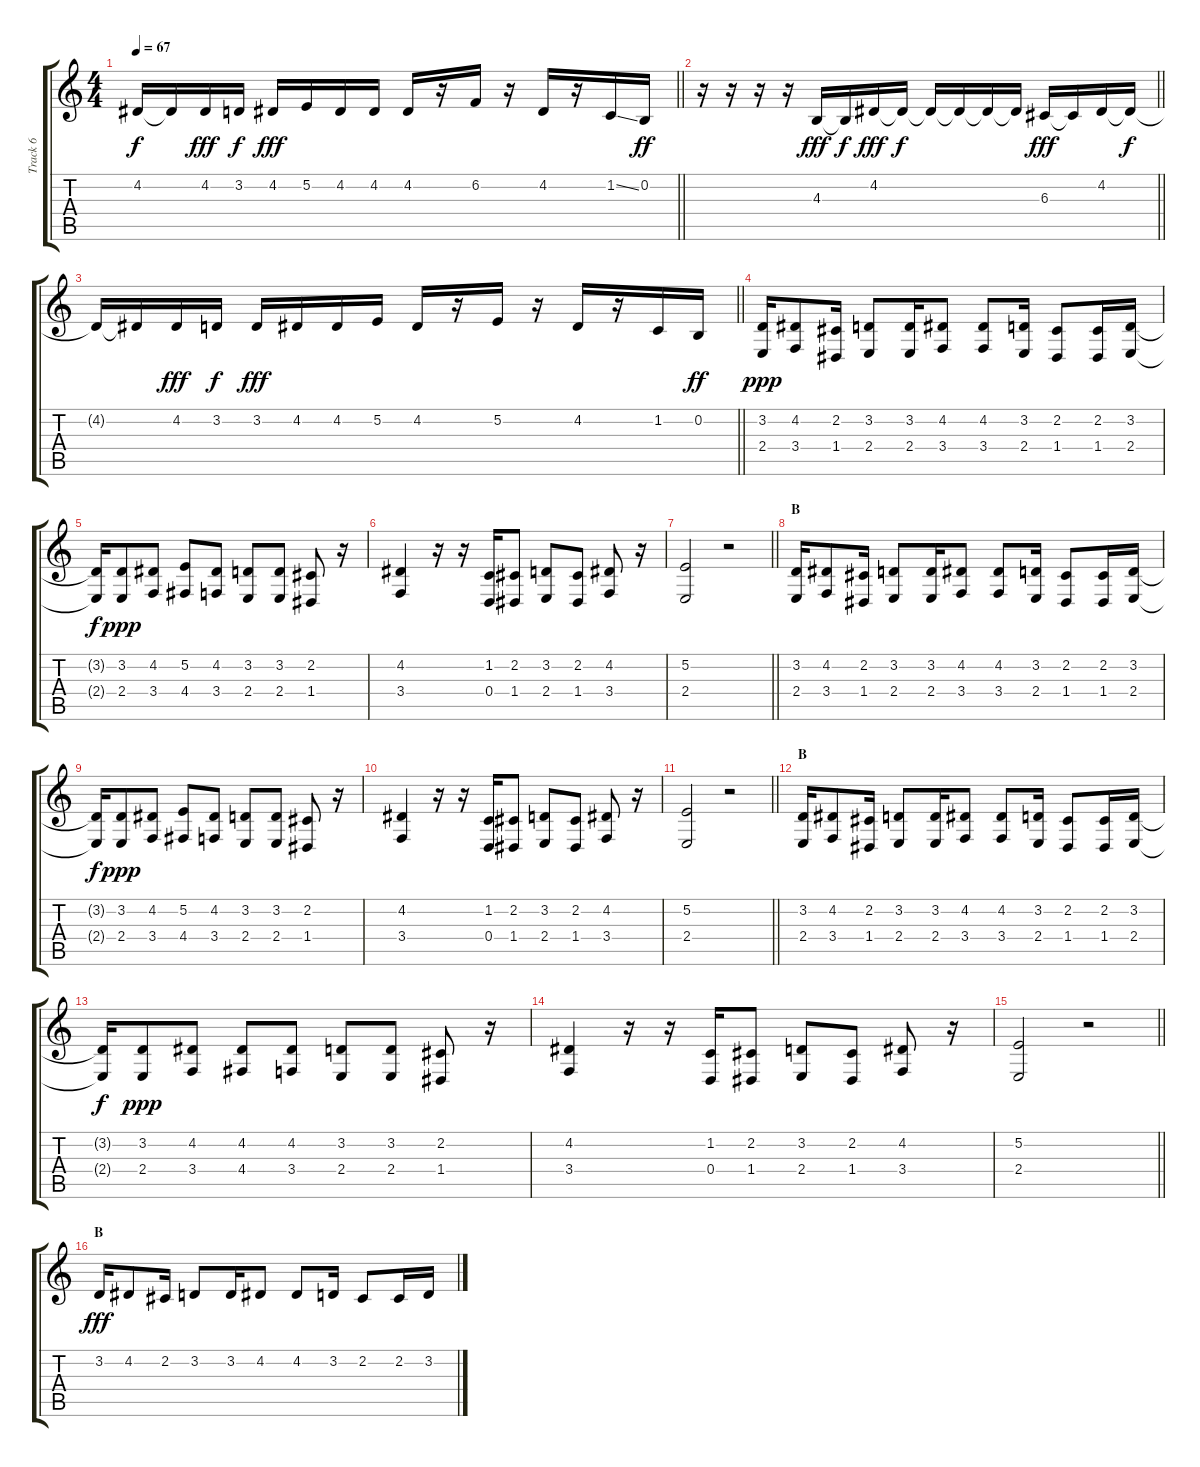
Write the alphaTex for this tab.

\track ("Track 6" "Track 6") {instrument altosax}
\staff {score tabs}
\tuning (E4 B3 G3 D3 A2 E2) {hide}
\ts (4 4)
\tempo 67
\clef g2
\barLineRight lightlight
\ks c
4.2{t}.16{dy f} 4.2{t}.16 4.2.16{dy fff} 3.2.16{dy f} 4.2.16{dy fff} 5.2.16 4.2.16 4.2.16 4.2.16 r.16 6.2.16 r.16 4.2.16 r.16 1.2{ss}.16 0.2.16{dy ff} |
\barLineRight lightlight
r.16 r.16 r.16 r.16 4.3.16{dy fff} 4.3{t}.16{dy f} 4.2.16{dy fff} 4.2{t}.16{dy f} 4.2{t}.16 4.2{t}.16 4.2{t}.16 4.2{t}.16 6.3.16{dy fff} 6.3{t}.16 4.2.16 4.2{t}.16{dy f} |
\barLineRight lightlight
4.2{t}.16 4.2{t}.16 4.2.16{dy fff} 3.2.16{dy f} 3.2.16{dy fff} 4.2.16 4.2.16 5.2.16 4.2.16 r.16 5.2.16 r.16 4.2.16 r.16 1.2.16 0.2.16{dy ff} |
\section ("" "")
(3.2 2.4).16{dy ppp} (4.2 3.4).8 (2.2 1.4).16 (3.2 2.4).8 (3.2 2.4).16 (4.2 3.4).8 (4.2 3.4).8 (3.2 2.4).16 (2.2 1.4).8 (2.2 1.4).16 (3.2 2.4).16 |
(3.2{t} 2.4{t}).16{dy f} (3.2 2.4).8{dy ppp} (4.2 3.4).8 (5.2 4.4).8 (4.2 3.4).8 (3.2 2.4).8 (3.2 2.4).8 (2.2 1.4).8 r.16 |
(4.2 3.4).4 r.16 r.16 (1.2 0.4).16 (2.2 1.4).8 (3.2 2.4).8 (2.2 1.4).8 (4.2 3.4).8 r.16 |
\barLineRight lightlight
(5.2 2.4).2 r.2 |
\section ("" "B")
(3.2 2.4).16 (4.2 3.4).8 (2.2 1.4).16 (3.2 2.4).8 (3.2 2.4).16 (4.2 3.4).8 (4.2 3.4).8 (3.2 2.4).16 (2.2 1.4).8 (2.2 1.4).16 (3.2 2.4).16 |
(3.2{t} 2.4{t}).16{dy f} (3.2 2.4).8{dy ppp} (4.2 3.4).8 (5.2 4.4).8 (4.2 3.4).8 (3.2 2.4).8 (3.2 2.4).8 (2.2 1.4).8 r.16 |
(4.2 3.4).4 r.16 r.16 (1.2 0.4).16 (2.2 1.4).8 (3.2 2.4).8 (2.2 1.4).8 (4.2 3.4).8 r.16 |
\barLineRight lightlight
(5.2 2.4).2 r.2 |
\section ("" "B")
(3.2 2.4).16 (4.2 3.4).8 (2.2 1.4).16 (3.2 2.4).8 (3.2 2.4).16 (4.2 3.4).8 (4.2 3.4).8 (3.2 2.4).16 (2.2 1.4).8 (2.2 1.4).16 (3.2 2.4).16 |
(3.2{t} 2.4{t}).16{dy f} (3.2 2.4).8{dy ppp} (4.2 3.4).8 (4.2 4.4).8 (4.2 3.4).8 (3.2 2.4).8 (3.2 2.4).8 (2.2 1.4).8 r.16 |
(4.2 3.4).4 r.16 r.16 (1.2 0.4).16 (2.2 1.4).8 (3.2 2.4).8 (2.2 1.4).8 (4.2 3.4).8 r.16 |
\barLineRight lightlight
(5.2 2.4).2 r.2 |
\section ("" "B")
3.2.16{dy fff} 4.2.8 2.2.16 3.2.8 3.2.16 4.2.8 4.2.8 3.2.16 2.2.8 2.2.16 3.2.16
